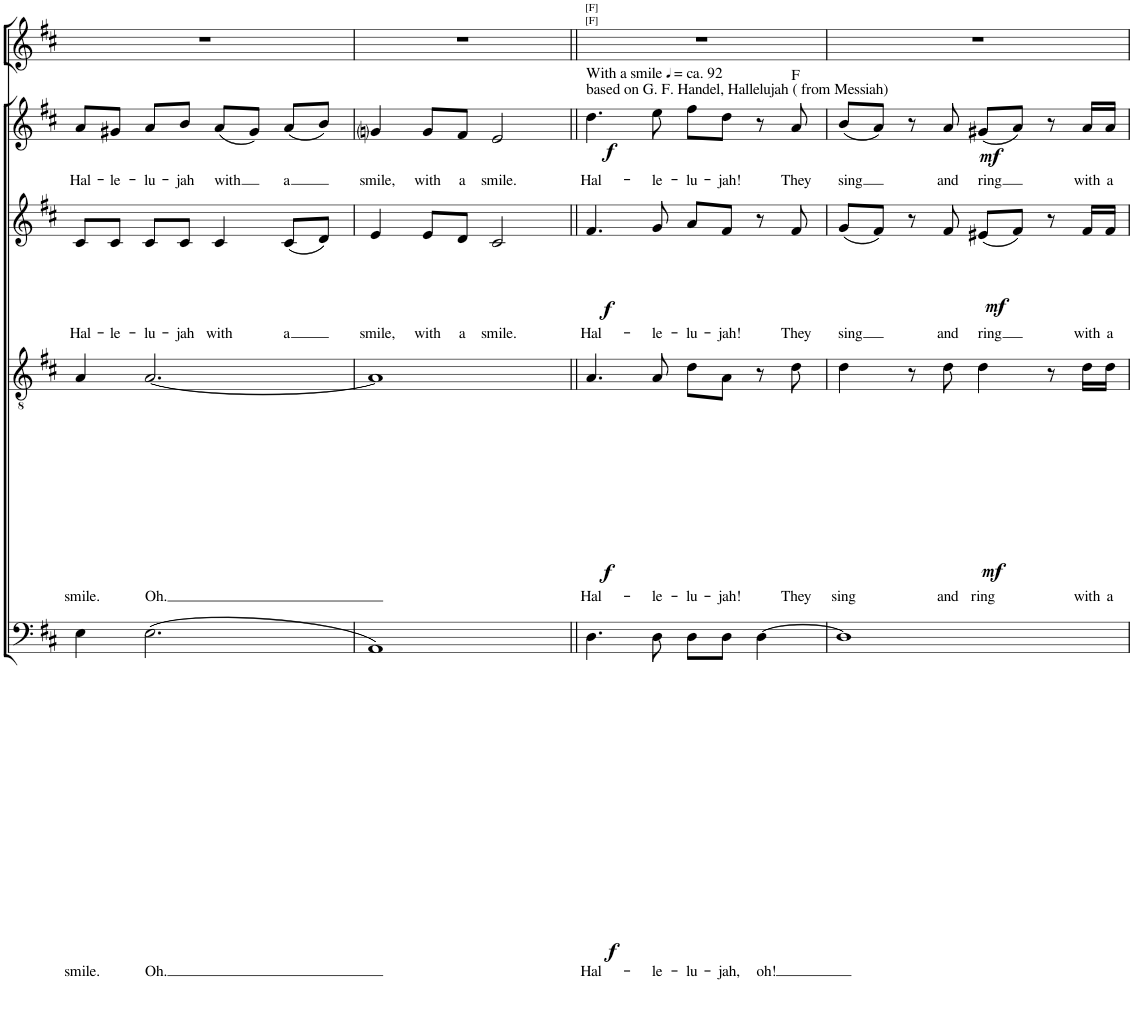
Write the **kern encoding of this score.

**kern	**text	**dynam	**kern	**text	**dynam	**kern	**text	**dynam	**kern	**text	**dynam
*part4	*part4	*part4	*part3	*part3	*part3	*part2	*part2	*part2	*part1	*part1	*part1
*staff4	*staff4	*staff4	*staff3	*staff3	*staff3	*staff2	*staff2	*staff2	*staff1	*staff1	*staff1
*I"B	*	*	*I"T	*	*	*I"A	*	*	*I"S	*	*
!!LO:PB:g=z
*clefF4	*	*	*clefGv2	*	*	*clefG2	*	*	*clefG2	*	*
*	*	*	*Trd1c2	*	*	*	*	*	*	*	*
*k[f#c#]	*	*	*k[f#c#]	*	*	*k[f#c#]	*	*	*k[f#c#]	*	*
*M4/4	*	*	*M4/4	*	*	*M4/4	*	*	*M4/4	*	*
*met(c)	*	*	*met(c)	*	*	*met(c)	*	*	*met(c)	*	*
=43	=43	=43	=43	=43	=43	=43	=43	=43	=43	=43	=43
!	!LO:LY:b	!	!	!LO:LY:b	!	!	!LO:LY:b	!	!	!LO:LY:b	!
4E\	smile.	.	4A/	smile.	.	8c#/L	Hal-	.	8a/L	Hal-	.
!	!	!	!	!	!	!	!LO:LY:b	!	!	!LO:LY:b	!
.	.	.	.	.	.	8c#/J	-le-	.	8g#X/J	-le-	.
!	!LO:LY:b	!	!	!LO:LY:b	!	!	!LO:LY:b	!	!	!LO:LY:b	!
(2.E\	Oh.	.	[2.A/	Oh.	.	8c#/L	-lu-	.	8a/L	-lu-	.
!	!	!	!	!	!	!	!LO:LY:b	!	!	!LO:LY:b	!
.	.	.	.	.	.	8c#/J	-jah	.	8b/J	-jah	.
!	!	!	!	!	!	!	!LO:LY:b	!	!	!LO:LY:b	!
.	.	.	.	.	.	4c#/	with	.	(8a/L	with	.
.	.	.	.	.	.	.	.	.	8g#/J)	.	.
!	!	!	!	!	!	!	!LO:LY:b	!	!	!LO:LY:b	!
.	.	.	.	.	.	(8c#/L	a	.	(8a/L	a	.
.	.	.	.	.	.	8d/J)	.	.	8b/J)	.	.
=44	=44	=44	=44	=44	=44	=44	=44	=44	=44	=44	=44
!	!	!	!	!	!	!	!LO:LY:b	!	!	!LO:LY:b	!
1AA)	.	.	1A]	.	.	4e/	smile,	.	4gni/	smile,	.
!	!	!	!	!	!	!	!LO:LY:b	!	!	!LO:LY:b	!
.	.	.	.	.	.	8e/L	with	.	8g/L	with	.
!	!	!	!	!	!	!	!LO:LY:b	!	!	!LO:LY:b	!
.	.	.	.	.	.	8d/J	a	.	8f#/J	a	.
!	!	!	!	!	!	!	!LO:LY:b	!	!	!LO:LY:b	!
.	.	.	.	.	.	2c#/	smile.	.	2e/	smile.	.
=45||	=45||	=45||	=45||	=45||	=45||	=45||	=45||	=45||	=45||	=45||	=45||
!	!	!	!	!	!	!	!	!	!LO:TX:a:t=With a smile	!	!
!	!	!	!	!	!	!	!	!	!LO:TX:a:t=ca. 92	!	!
!	!	!	!	!	!	!	!	!	!LO:TX:a:t=based on G. F. Handel, Hallelujah ( from Messiah)	!	!
!	!LO:LY:b	!LO:DY:b	!	!LO:LY:b	!LO:DY:b	!	!LO:LY:b	!LO:DY:b	!	!LO:LY:b	!LO:DY:b
4.D\	Hal-	f	4.A/	Hal-	f	4.f#/	Hal-	f	4.dd\	Hal-	f
!	!LO:LY:b	!	!	!LO:LY:b	!	!	!LO:LY:b	!	!	!LO:LY:b	!
8D\	-le-	.	8A/	-le-	.	8g/	-le-	.	8ee\	-le-	.
!	!LO:LY:b	!	!	!LO:LY:b	!	!	!LO:LY:b	!	!	!LO:LY:b	!
8D\L	-lu-	.	8d\L	-lu-	.	8a/L	-lu-	.	8ff#\L	-lu-	.
!	!LO:LY:b	!	!	!LO:LY:b	!	!	!LO:LY:b	!	!	!LO:LY:b	!
8D\J	-jah,	.	8A\J	-jah!	.	8f#/J	-jah!	.	8dd\J	-jah!	.
!	!LO:LY:b	!	!	!	!	!	!	!	!	!	!
[4D\	oh!	.	8r	.	.	8r	.	.	8r	.	.
!	!	!	!	!	!	!	!	!	!LO:TX:a:t=F	!	!
!	!	!	!	!LO:LY:b	!LO:DY:b	!	!LO:LY:b	!LO:DY:b	!	!LO:LY:b	!LO:DY:b
.	.	.	8d\	They	mf	8f#/	They	mf	8a/	They	mf
=46	=46	=46	=46	=46	=46	=46	=46	=46	=46	=46	=46
!	!	!	!	!LO:LY:b	!	!	!LO:LY:b	!	!	!LO:LY:b	!
1D]	.	.	4d\	sing	.	(8g/L	sing	.	(8b/L	sing	.
.	.	.	.	.	.	8f#/J)	.	.	8a/J)	.	.
.	.	.	8r	.	.	8r	.	.	8r	.	.
!	!	!	!	!LO:LY:b	!	!	!LO:LY:b	!	!	!LO:LY:b	!
.	.	.	8d\	and	.	8f#/	and	.	8a/	and	.
!	!	!	!	!LO:LY:b	!	!	!LO:LY:b	!	!	!LO:LY:b	!
.	.	.	4d\	ring	.	(8e#X/L	ring	.	(8g#X/L	ring	.
.	.	.	.	.	.	8f#/J)	.	.	8a/J)	.	.
.	.	.	8r	.	.	8r	.	.	8r	.	.
!	!	!	!	!LO:LY:b	!	!	!LO:LY:b	!	!	!LO:LY:b	!
.	.	.	16d\LL	with	.	16f#/LL	with	.	16a/LL	with	.
!	!	!	!	!LO:LY:b	!	!	!LO:LY:b	!	!	!LO:LY:b	!
.	.	.	16d\JJ	a	.	16f#/JJ	a	.	16a/JJ	a	.
=	=	=	=	=	=	=	=	=	=	=	=
*-	*-	*-	*-	*-	*-	*-	*-	*-	*-	*-	*-
